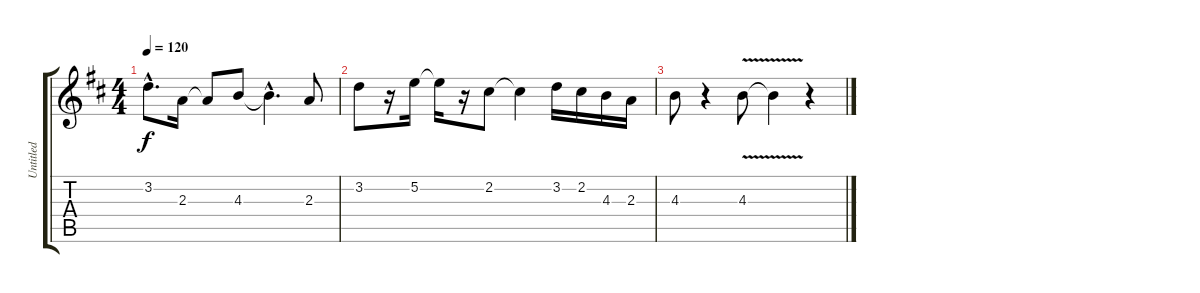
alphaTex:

\track ("Untitled" "Untitled") {instrument distortionguitar}
\staff {score tabs}
\tuning (E4 B3 G3 D3 A2 E2) {hide}
\ts (4 4)
\tempo 120
\clef g2
\ks d
3.2{hac}.8{d dy f} 2.3.16 2.3{t}.8 4.3.8 4.3{hac t}.4{d} 2.3.8 |
3.2.8 r.16 5.2.16 5.2{t}.16 r.16 2.2.8 2.2{t}.4 3.2.16 2.2.16 4.3.16 2.3.16 |
4.3.8 r.4 4.3{v}.8 4.3{v t}.4 r.4
